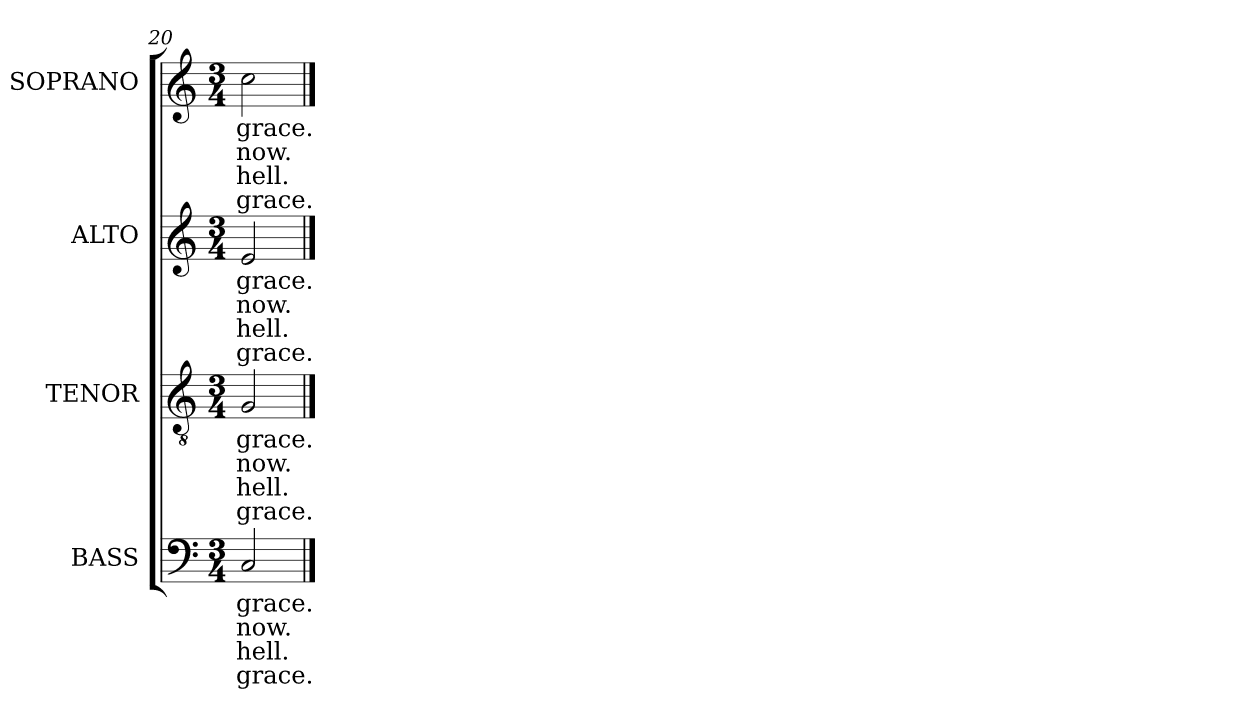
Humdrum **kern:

**kern	**text	**text	**text	**text	**kern	**text	**text	**text	**text	**kern	**text	**text	**text	**text	**kern	**text	**text	**text	**text
*part4	*part4	*part4	*part4	*part4	*part3	*part3	*part3	*part3	*part3	*part2	*part2	*part2	*part2	*part2	*part1	*part1	*part1	*part1	*part1
*staff4	*staff4	*staff4	*staff4	*staff4	*staff3	*staff3	*staff3	*staff3	*staff3	*staff2	*staff2	*staff2	*staff2	*staff2	*staff1	*staff1	*staff1	*staff1	*staff1
*I"BASS	*	*	*	*	*I"TENOR	*	*	*	*	*I"ALTO	*	*	*	*	*I"SOPRANO	*	*	*	*
*I'B.	*	*	*	*	*I'T.	*	*	*	*	*I'A.	*	*	*	*	*I'S.	*	*	*	*
*clefF4	*	*	*	*	*clefGv2	*	*	*	*	*clefG2	*	*	*	*	*clefG2	*	*	*	*
*	*	*	*	*	*ITrd7c12	*	*	*	*	*	*	*	*	*	*	*	*	*	*
*k[]	*	*	*	*	*k[]	*	*	*	*	*k[]	*	*	*	*	*k[]	*	*	*	*
*C:	*	*	*	*	*C:	*	*	*	*	*C:	*	*	*	*	*C:	*	*	*	*
*M3/4	*	*	*	*	*M3/4	*	*	*	*	*M3/4	*	*	*	*	*M3/4	*	*	*	*
=20	=20	=20	=20	=20	=20	=20	=20	=20	=20	=20	=20	=20	=20	=20	=20	=20	=20	=20	=20
!	!LO:LY:b:color=#000000	!LO:LY:b:color=#000000	!LO:LY:b:color=#000000	!LO:LY:b:color=#000000	!	!	!	!	!	!	!	!	!	!	!	!	!	!	!
!	!	!	!	!	!	!LO:LY:b:color=#000000	!LO:LY:b:color=#000000	!LO:LY:b:color=#000000	!LO:LY:b:color=#000000	!	!	!	!	!	!	!	!	!	!
!	!	!	!	!	!	!	!	!	!	!	!LO:LY:b:color=#000000	!LO:LY:b:color=#000000	!LO:LY:b:color=#000000	!LO:LY:b:color=#000000	!	!	!	!	!
!	!	!	!	!	!	!	!	!	!	!	!	!	!	!	!	!LO:LY:b:color=#000000	!LO:LY:b:color=#000000	!LO:LY:b:color=#000000	!LO:LY:b:color=#000000
2Ci/	grace.	now.	hell.	grace.	2GGi/	grace.	now.	hell.	grace.	2ei/	grace.	now.	hell.	grace.	2cci\	grace.	now.	hell.	grace.
==	==	==	==	==	==	==	==	==	==	==	==	==	==	==	==	==	==	==	==
*-	*-	*-	*-	*-	*-	*-	*-	*-	*-	*-	*-	*-	*-	*-	*-	*-	*-	*-	*-
